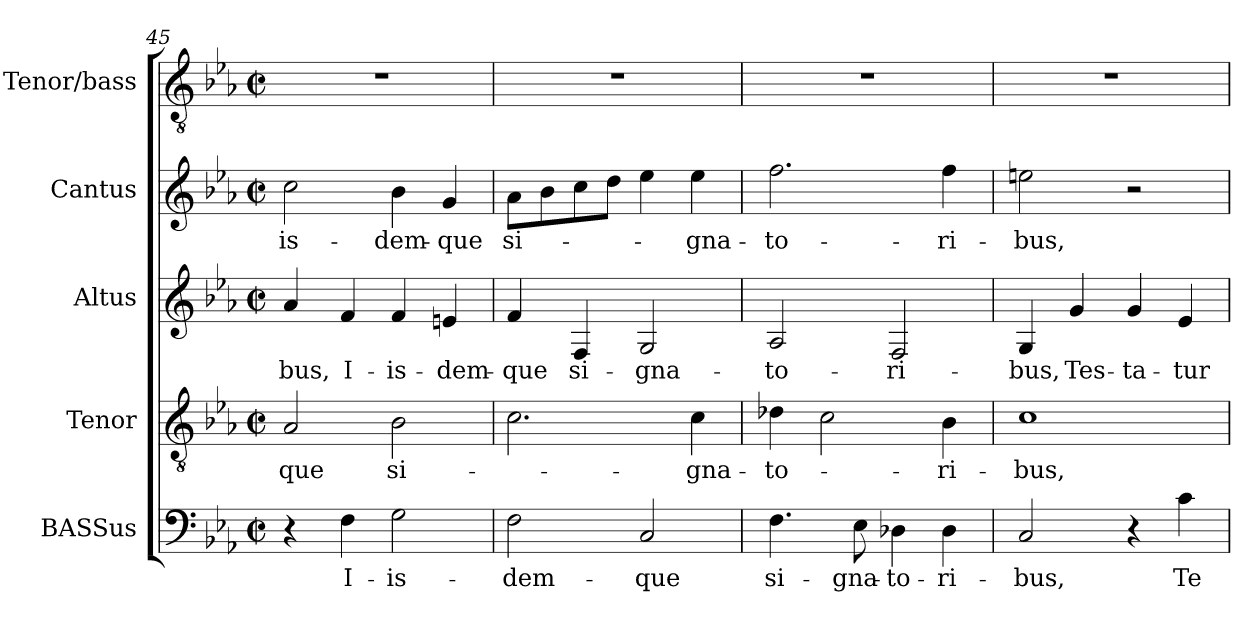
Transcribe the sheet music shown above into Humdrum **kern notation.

**kern	**text	**kern	**text	**kern	**text	**kern	**text	**kern
*part5	*part5	*part4	*part4	*part3	*part3	*part2	*part2	*part1
*staff5	*staff5	*staff4	*staff4	*staff3	*staff3	*staff2	*staff2	*staff1
*I"BASSus	*	*I"Tenor	*	*I"Altus	*	*I"Cantus	*	*I"Tenor/bass
*I'B.	*	*I'T.	*	*I'A.	*	*I'C.	*	*I't./b.
*clefF4	*	*clefGv2	*	*clefG2	*	*clefG2	*	*clefGv2
*	*	*ITrd7c12	*	*	*	*	*	*ITrd7c12
*k[b-e-a-]	*	*k[b-e-a-]	*	*k[b-e-a-]	*	*k[b-e-a-]	*	*k[b-e-a-]
*E-:	*	*E-:	*	*E-:	*	*E-:	*	*E-:
*M2/2	*	*M2/2	*	*M2/2	*	*M2/2	*	*M2/2
*met(c|)	*	*met(c|)	*	*met(c|)	*	*met(c|)	*	*met(c|)
=45	=45	=45	=45	=45	=45	=45	=45	=45
!	!	!	!LO:LY:b:color=#000000	!	!	!	!	!
!	!	!	!	!	!LO:LY:b:color=#000000	!	!	!
!	!	!	!	!	!	!	!LO:LY:b:color=#000000	!
4r	.	2AA-i/	-que	4a-i/	-bus,	2cci\	-is-	1r
!	!LO:LY:b:color=#000000	!	!	!	!	!	!	!
!	!	!	!	!	!LO:LY:b:color=#000000	!	!	!
4Fi\	I-	.	.	4fi/	I-	.	.	.
!	!LO:LY:b:color=#000000	!	!	!	!	!	!	!
!	!	!	!LO:LY:b:color=#000000	!	!	!	!	!
!	!	!	!	!	!LO:LY:b:color=#000000	!	!	!
!	!	!	!	!	!	!	!LO:LY:b:color=#000000	!
2Gi\	-is-	2BB-i\	si-	4fi/	-is-	4b-i\	-dem-	.
!	!	!	!	!	!LO:LY:b:color=#000000	!	!	!
!	!	!	!	!	!	!	!LO:LY:b:color=#000000	!
.	.	.	.	4eni/	-dem-	4gi/	-que	.
=46	=46	=46	=46	=46	=46	=46	=46	=46
!	!LO:LY:b:color=#000000	!	!	!	!	!	!	!
!	!	!	!	!	!LO:LY:b:color=#000000	!	!	!
!	!	!	!	!	!	!	!LO:LY:b:color=#000000	!
2Fi\	-dem-	2.Ci\	.	4fi/	-que	8a-i\L	si-	1r
.	.	.	.	.	.	8b-i\	.	.
!	!	!	!	!	!LO:LY:b:color=#000000	!	!	!
.	.	.	.	4Fi/	si-	8cci\	.	.
.	.	.	.	.	.	8ddi\J	.	.
!	!LO:LY:b:color=#000000	!	!	!	!	!	!	!
!	!	!	!	!	!LO:LY:b:color=#000000	!	!	!
2Ci/	-que	.	.	2Gi/	-gna-	4ee-i\	.	.
!	!	!	!LO:LY:b:color=#000000	!	!	!	!	!
!	!	!	!	!	!	!	!LO:LY:b:color=#000000	!
.	.	4Ci\	-gna-	.	.	4ee-i\	-gna-	.
!!LO:PB:g=z
=47	=47	=47	=47	=47	=47	=47	=47	=47
!	!LO:LY:b:color=#000000	!	!	!	!	!	!	!
!	!	!	!LO:LY:b:color=#000000	!	!	!	!	!
!	!	!	!	!	!LO:LY:b:color=#000000	!	!	!
!	!	!	!	!	!	!	!LO:LY:b:color=#000000	!
4.Fi\	si-	4D-Xi\	-to-	2A-i/	-to-	2.ffi\	-to-	1r
.	.	2Ci\	.	.	.	.	.	.
!	!LO:LY:b:color=#000000	!	!	!	!	!	!	!
8E-i\	-gna-	.	.	.	.	.	.	.
!	!LO:LY:b:color=#000000	!	!	!	!	!	!	!
!	!	!	!	!	!LO:LY:b:color=#000000	!	!	!
4D-Xi\	-to-	.	.	2Fi/	-ri-	.	.	.
!	!LO:LY:b:color=#000000	!	!	!	!	!	!	!
!	!	!	!LO:LY:b:color=#000000	!	!	!	!	!
!	!	!	!	!	!	!	!LO:LY:b:color=#000000	!
4D-i\	-ri-	4BB-i\	-ri-	.	.	4ffi\	-ri-	.
=48	=48	=48	=48	=48	=48	=48	=48	=48
!	!LO:LY:b:color=#000000	!	!	!	!	!	!	!
!	!	!	!LO:LY:b:color=#000000	!	!	!	!	!
!	!	!	!	!	!LO:LY:b:color=#000000	!	!	!
!	!	!	!	!	!	!	!LO:LY:b:color=#000000	!
2Ci/	-bus,	1Ci	-bus,	4Gi/	-bus,	2eeni\	-bus,	1r
!	!	!	!	!	!LO:LY:b:color=#000000	!	!	!
.	.	.	.	4gi/	Tes-	.	.	.
!	!	!	!	!	!LO:LY:b:color=#000000	!	!	!
4r	.	.	.	4gi/	-ta-	2r	.	.
!	!LO:LY:b:color=#000000	!	!	!	!	!	!	!
!	!	!	!	!	!LO:LY:b:color=#000000	!	!	!
4ci\	Te-	.	.	4e-i/	-tur	.	.	.
=	=	=	=	=	=	=	=	=
*-	*-	*-	*-	*-	*-	*-	*-	*-
